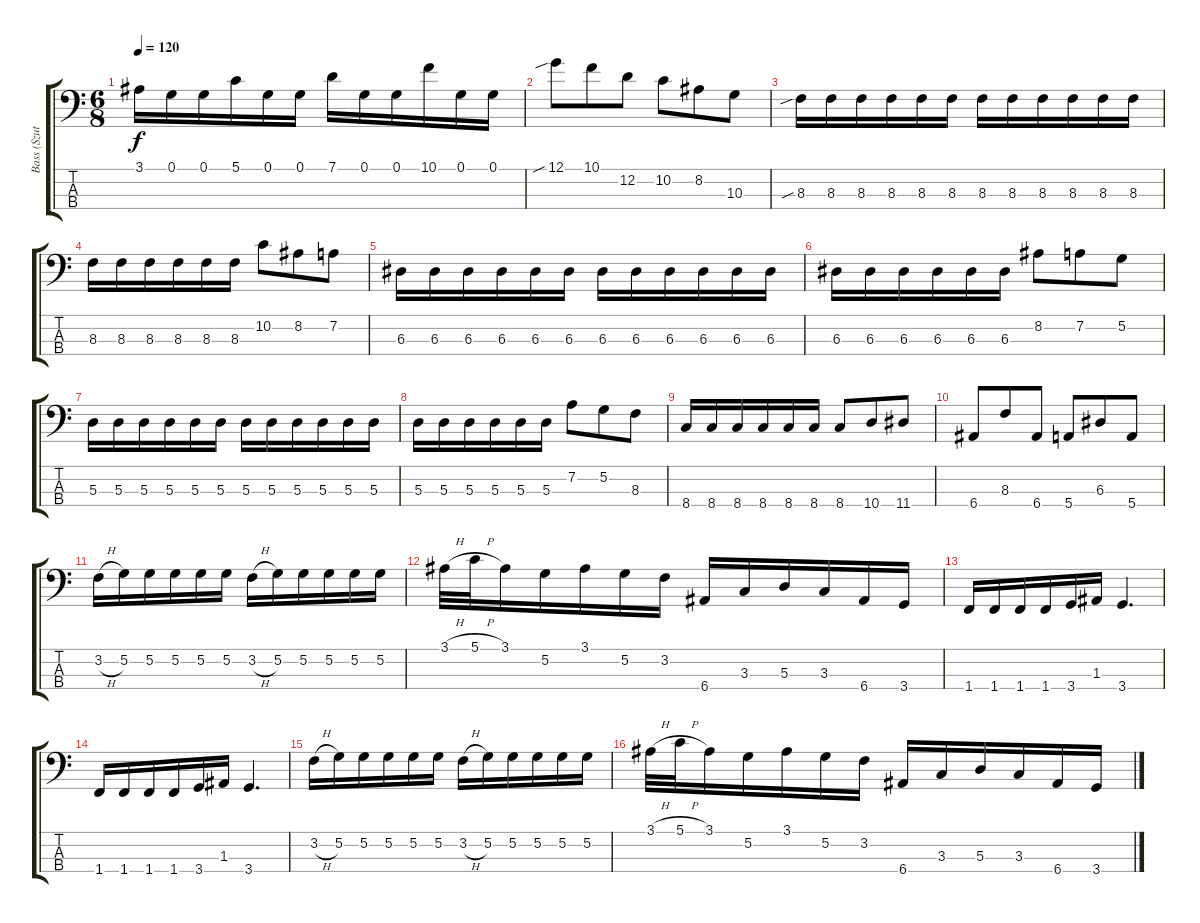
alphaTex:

\track ("Bass (Szuter)" "Bass (Szut") {instrument electricbassfinger}
\staff {score tabs}
\tuning (G2 D2 A1 E1) {hide}
\ts (6 8)
\tempo 120
\clef f4
\ks c
3.1.16{dy f} 0.1.16 0.1.16 5.1.16 0.1.16 0.1.16 7.1.16 0.1.16 0.1.16 10.1.16 0.1.16 0.1.16 |
12.1{sib}.8 10.1.8 12.2.8 10.2.8 8.2.8 10.3.8 |
8.3{sib}.16 8.3.16 8.3.16 8.3.16 8.3.16 8.3.16 8.3.16 8.3.16 8.3.16 8.3.16 8.3.16 8.3.16 |
8.3.16 8.3.16 8.3.16 8.3.16 8.3.16 8.3.16 10.2.8 8.2.8 7.2.8 |
6.3.16 6.3.16 6.3.16 6.3.16 6.3.16 6.3.16 6.3.16 6.3.16 6.3.16 6.3.16 6.3.16 6.3.16 |
6.3.16 6.3.16 6.3.16 6.3.16 6.3.16 6.3.16 8.2.8 7.2.8 5.2.8 |
5.3.16 5.3.16 5.3.16 5.3.16 5.3.16 5.3.16 5.3.16 5.3.16 5.3.16 5.3.16 5.3.16 5.3.16 |
5.3.16 5.3.16 5.3.16 5.3.16 5.3.16 5.3.16 7.2.8 5.2.8 8.3.8 |
8.4.16 8.4.16 8.4.16 8.4.16 8.4.16 8.4.16 8.4.8 10.4.8 11.4.8 |
6.4.8 8.3.8 6.4.8 5.4.8 6.3.8 5.4.8 |
3.2{h}.16 5.2.16 5.2.16 5.2.16 5.2.16 5.2.16 3.2{h}.16 5.2.16 5.2.16 5.2.16 5.2.16 5.2.16 |
3.1{h}.32 5.1{h}.32 3.1.16 5.2.16 3.1.16 5.2.16 3.2.16 6.4.16 3.3.16 5.3.16 3.3.16 6.4.16 3.4.16 |
1.4.16 1.4.16 1.4.16 1.4.16 3.4.16 1.3.16 3.4.4{d} |
1.4.16 1.4.16 1.4.16 1.4.16 3.4.16 1.3.16 3.4.4{d} |
3.2{h}.16 5.2.16 5.2.16 5.2.16 5.2.16 5.2.16 3.2{h}.16 5.2.16 5.2.16 5.2.16 5.2.16 5.2.16 |
3.1{h}.32 5.1{h}.32 3.1.16 5.2.16 3.1.16 5.2.16 3.2.16 6.4.16 3.3.16 5.3.16 3.3.16 6.4.16 3.4.16
